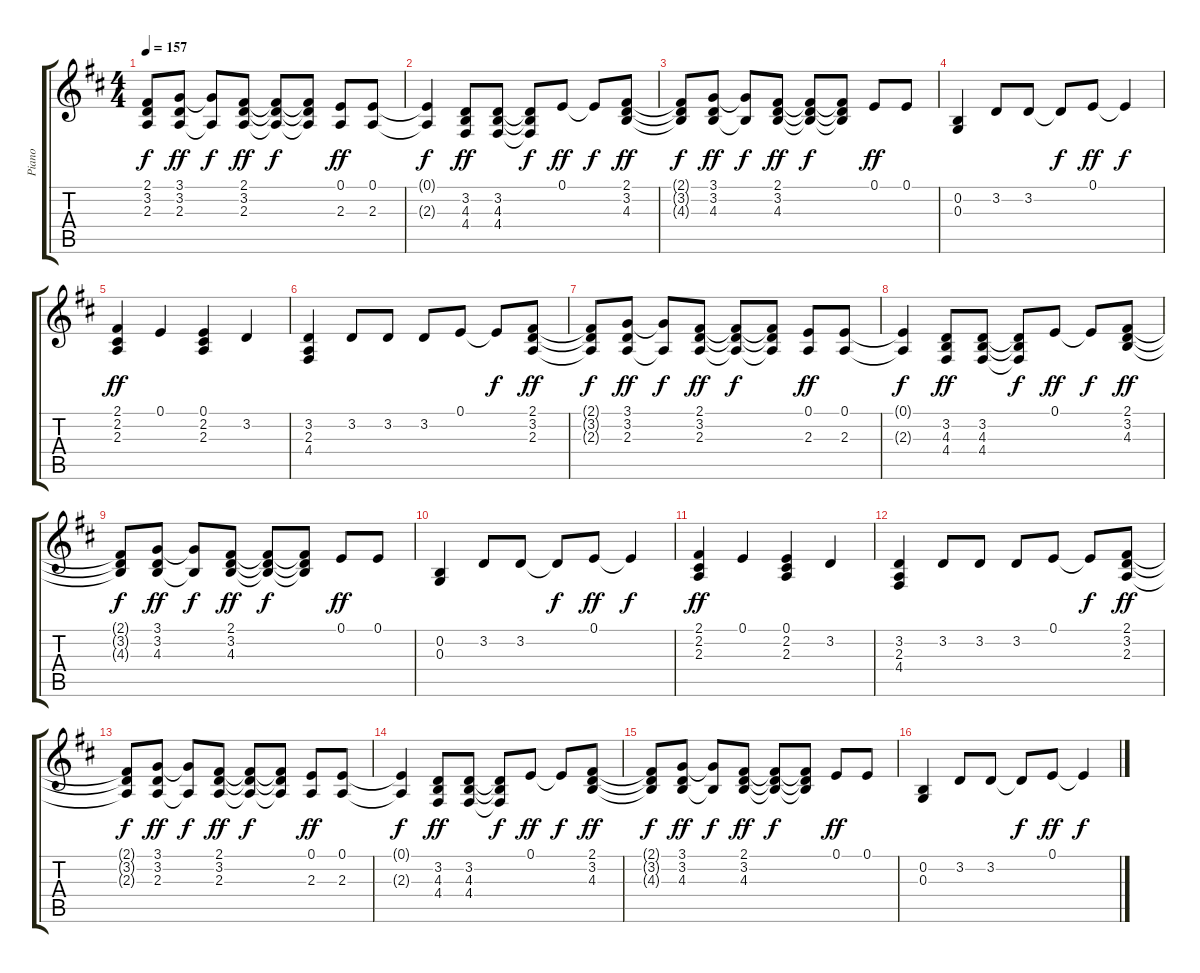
\track ("Piano" "Piano") {instrument brightacousticpiano}
\staff {score tabs}
\tuning (E4 B3 G3 D3 A2 E2) {hide}
\ts (4 4)
\tempo 157
\clef g2
\ks d
(2.1{t} 3.2{t} 2.3{t}).8{dy f} (3.1 3.2 2.3).8{dy ff} (3.1{t} 2.3{t}).8{dy f} (2.1 3.2 2.3).8{dy ff} (2.1{t} 3.2{t} 2.3{t}).8{dy f} (2.1{t} 3.2{t} 2.3{t}).8 (0.1 2.3).8{dy ff} (0.1 2.3).8 |
(0.1{t} 2.3{t}).4{dy f} (3.2 4.3 4.4).8{dy ff} (3.2 4.3 4.4).8 (3.2{t} 4.3{t} 4.4{t}).8{dy f} 0.1.8{dy ff} 0.1{t}.8{dy f} (2.1 3.2 4.3).8{dy ff} |
(2.1{t} 3.2{t} 4.3{t}).8{dy f} (3.1 3.2 4.3).8{dy ff} (3.1{t} 4.3{t}).8{dy f} (2.1 3.2 4.3).8{dy ff} (2.1{t} 3.2{t} 4.3{t}).8{dy f} (2.1{t} 3.2{t} 4.3{t}).8 0.1.8{dy ff} 0.1.8 |
(0.2 0.3).4 3.2.8 3.2.8 3.2{t}.8{dy f} 0.1.8{dy ff} 0.1{t}.4{dy f} |
(2.1 2.2 2.3).4{dy ff} 0.1.4 (0.1 2.2 2.3).4 3.2.4 |
(3.2 2.3 4.4).4 3.2.8 3.2.8 3.2.8 0.1.8 0.1{t}.8{dy f} (2.1 3.2 2.3).8{dy ff} |
(2.1{t} 3.2{t} 2.3{t}).8{dy f} (3.1 3.2 2.3).8{dy ff} (3.1{t} 2.3{t}).8{dy f} (2.1 3.2 2.3).8{dy ff} (2.1{t} 3.2{t} 2.3{t}).8{dy f} (2.1{t} 3.2{t} 2.3{t}).8 (0.1 2.3).8{dy ff} (0.1 2.3).8 |
(0.1{t} 2.3{t}).4{dy f} (3.2 4.3 4.4).8{dy ff} (3.2 4.3 4.4).8 (3.2{t} 4.3{t} 4.4{t}).8{dy f} 0.1.8{dy ff} 0.1{t}.8{dy f} (2.1 3.2 4.3).8{dy ff} |
(2.1{t} 3.2{t} 4.3{t}).8{dy f} (3.1 3.2 4.3).8{dy ff} (3.1{t} 4.3{t}).8{dy f} (2.1 3.2 4.3).8{dy ff} (2.1{t} 3.2{t} 4.3{t}).8{dy f} (2.1{t} 3.2{t} 4.3{t}).8 0.1.8{dy ff} 0.1.8 |
(0.2 0.3).4 3.2.8 3.2.8 3.2{t}.8{dy f} 0.1.8{dy ff} 0.1{t}.4{dy f} |
(2.1 2.2 2.3).4{dy ff} 0.1.4 (0.1 2.2 2.3).4 3.2.4 |
(3.2 2.3 4.4).4 3.2.8 3.2.8 3.2.8 0.1.8 0.1{t}.8{dy f} (2.1 3.2 2.3).8{dy ff} |
(2.1{t} 3.2{t} 2.3{t}).8{dy f} (3.1 3.2 2.3).8{dy ff} (3.1{t} 2.3{t}).8{dy f} (2.1 3.2 2.3).8{dy ff} (2.1{t} 3.2{t} 2.3{t}).8{dy f} (2.1{t} 3.2{t} 2.3{t}).8 (0.1 2.3).8{dy ff} (0.1 2.3).8 |
(0.1{t} 2.3{t}).4{dy f} (3.2 4.3 4.4).8{dy ff} (3.2 4.3 4.4).8 (3.2{t} 4.3{t} 4.4{t}).8{dy f} 0.1.8{dy ff} 0.1{t}.8{dy f} (2.1 3.2 4.3).8{dy ff} |
(2.1{t} 3.2{t} 4.3{t}).8{dy f} (3.1 3.2 4.3).8{dy ff} (3.1{t} 4.3{t}).8{dy f} (2.1 3.2 4.3).8{dy ff} (2.1{t} 3.2{t} 4.3{t}).8{dy f} (2.1{t} 3.2{t} 4.3{t}).8 0.1.8{dy ff} 0.1.8 |
(0.2 0.3).4 3.2.8 3.2.8 3.2{t}.8{dy f} 0.1.8{dy ff} 0.1{t}.4{dy f}
